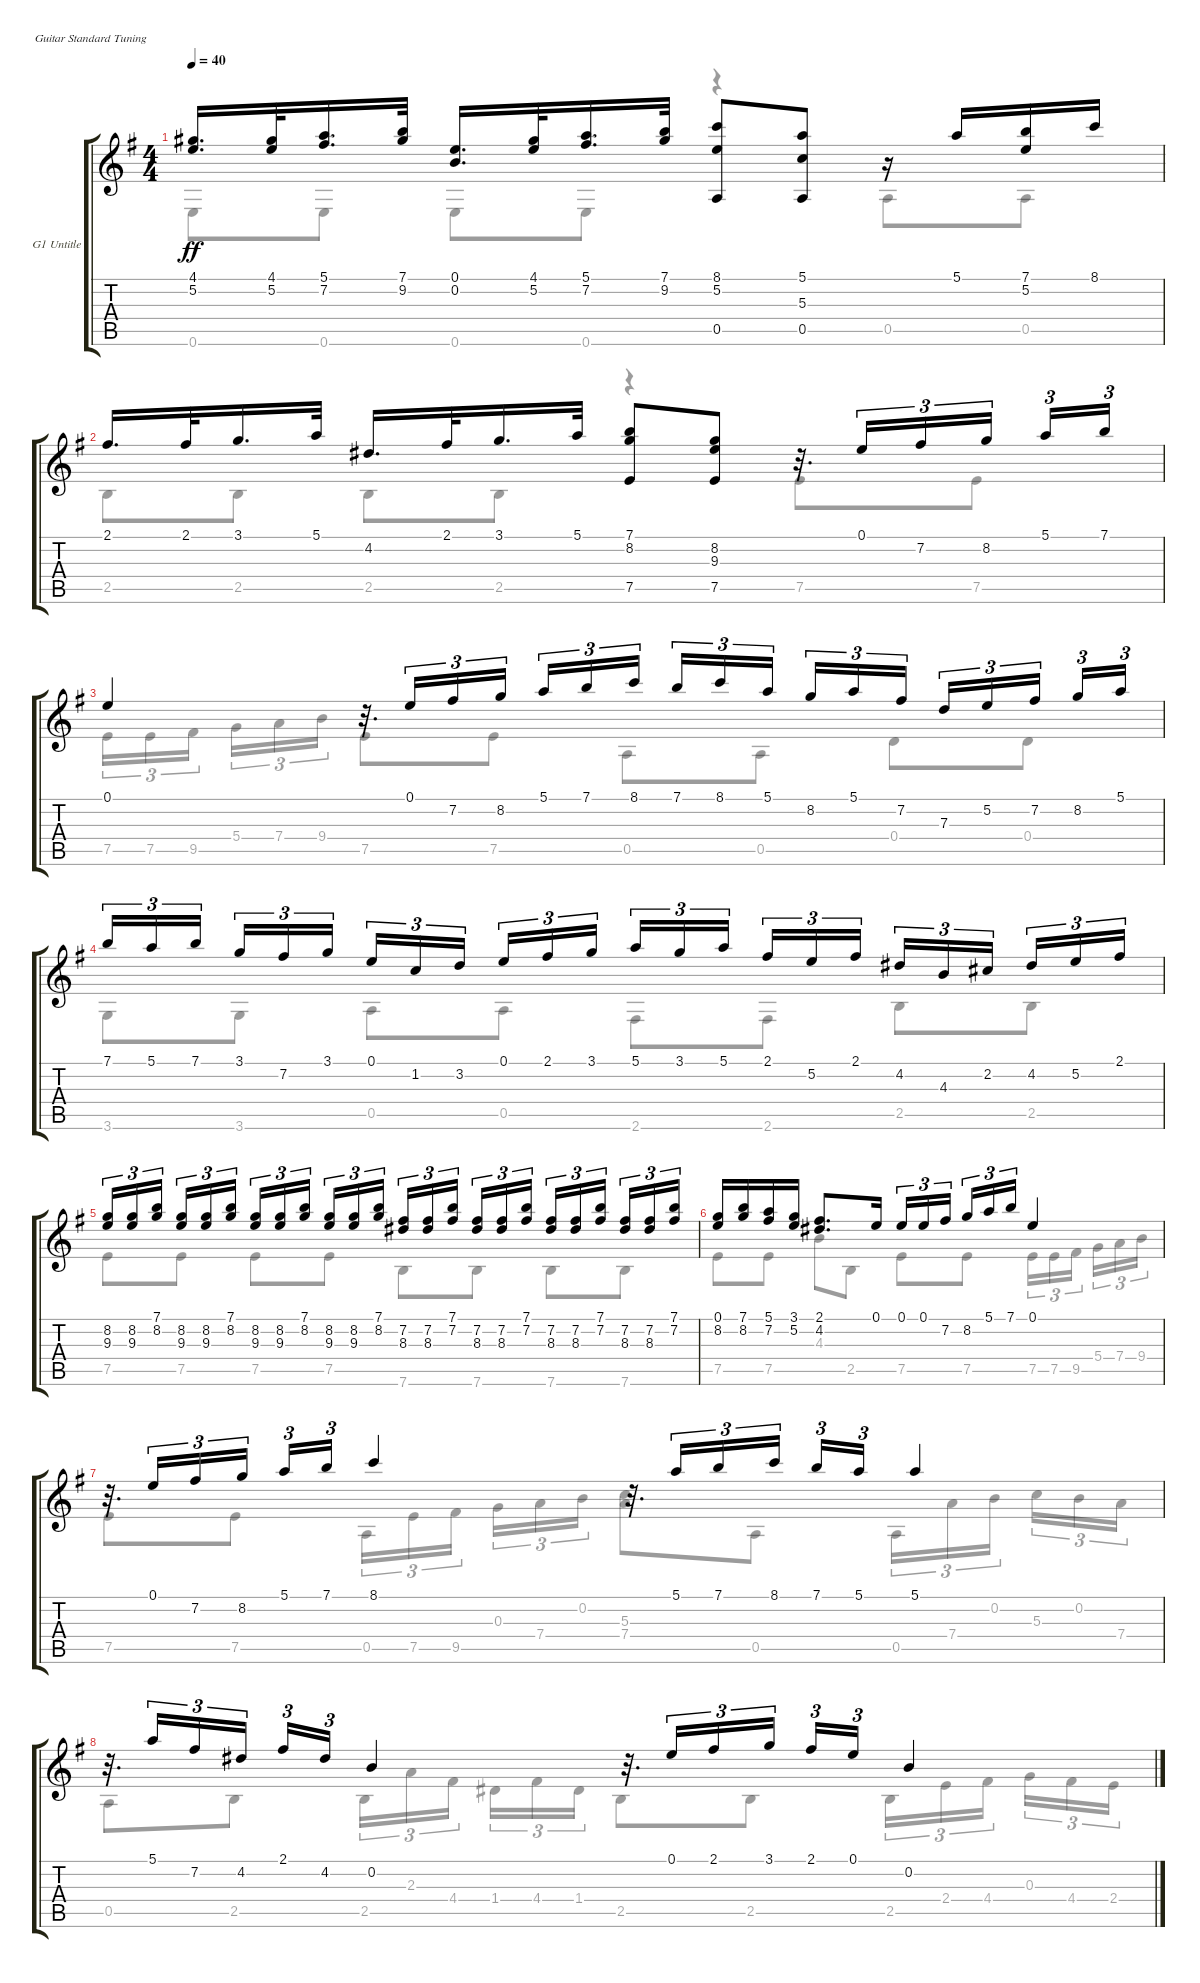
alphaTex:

\bracketExtendMode groupsimilarinstruments
\firstSystemTrackNameOrientation horizontal
\otherSystemsTrackNameOrientation horizontal
\track ("G1 Untitled" "G1 Untitle") {instrument acousticguitarnylon}
\staff {score tabs}
\tuning (E4 B3 G3 D3 A2 E2)
\voice
\ts (4 4)
\tempo 40
\clef g2
\ks g
(4.1 5.2).16{d dy ff} (4.1 5.2).32 (5.1 7.2).16{d} (7.1 9.2).32 (0.1 0.2).16{d} (4.1 5.2).32 (5.1 7.2).16{d} (7.1 9.2).32 (8.1 5.2 0.5).8 (5.1 5.3 0.5).8 r.16 5.1.16 (7.1 5.2).16 8.1.16 |
2.1.16{d} 2.1.32 3.1.16{d} 5.1.32 4.2.16{d} 2.1.32 3.1.16{d} 5.1.32 (7.1 8.2 7.5).8 (8.2 9.3 7.5).8 r.32{d} 0.1.16{tu (3 2)} 7.2.16{tu (3 2)} 8.2.16{tu (3 2)} 5.1.16{tu (3 2)} 7.1.16{tu (3 2)} |
0.1.4 r.32{d} 0.1.16{tu (3 2)} 7.2.16{tu (3 2)} 8.2.16{tu (3 2)} 5.1.16{tu (3 2)} 7.1.16{tu (3 2)} 8.1.16{tu (3 2)} 7.1.16{tu (3 2)} 8.1.16{tu (3 2)} 5.1.16{tu (3 2)} 8.2.16{tu (3 2)} 5.1.16{tu (3 2)} 7.2.16{tu (3 2)} 7.3.16{tu (3 2)} 5.2.16{tu (3 2)} 7.2.16{tu (3 2)} 8.2.16{tu (3 2)} 5.1.16{tu (3 2)} |
7.1.16{tu (3 2)} 5.1.16{tu (3 2)} 7.1.16{tu (3 2)} 3.1.16{tu (3 2)} 7.2.16{tu (3 2)} 3.1.16{tu (3 2)} 0.1.16{tu (3 2)} 1.2.16{tu (3 2)} 3.2.16{tu (3 2)} 0.1.16{tu (3 2)} 2.1.16{tu (3 2)} 3.1.16{tu (3 2)} 5.1.16{tu (3 2)} 3.1.16{tu (3 2)} 5.1.16{tu (3 2)} 2.1.16{tu (3 2)} 5.2.16{tu (3 2)} 2.1.16{tu (3 2)} 4.2.16{tu (3 2)} 4.3.16{tu (3 2)} 2.2.16{tu (3 2)} 4.2.16{tu (3 2)} 5.2.16{tu (3 2)} 2.1.16{tu (3 2)} |
(8.2 9.3).16{tu (3 2)} (8.2 9.3).16{tu (3 2)} (7.1 8.2).16{tu (3 2)} (8.2 9.3).16{tu (3 2)} (8.2 9.3).16{tu (3 2)} (7.1 8.2).16{tu (3 2)} (8.2 9.3).16{tu (3 2)} (8.2 9.3).16{tu (3 2)} (7.1 8.2).16{tu (3 2)} (8.2 9.3).16{tu (3 2)} (9.3 8.2).16{tu (3 2)} (7.1 8.2).16{tu (3 2)} (8.3 7.2).16{tu (3 2)} (8.3 7.2).16{tu (3 2)} (7.2 7.1).16{tu (3 2)} (7.2 8.3).16{tu (3 2)} (7.2 8.3).16{tu (3 2)} (7.2 7.1).16{tu (3 2)} (7.2 8.3).16{tu (3 2)} (8.3 7.2).16{tu (3 2)} (7.2 7.1).16{tu (3 2)} (8.3 7.2).16{tu (3 2)} (8.3 7.2).16{tu (3 2)} (7.1 7.2).16{tu (3 2)} |
(0.1 8.2).16 (7.1 8.2).16 (5.1 7.2).16 (3.1 5.2).16 (2.1 4.2).8{d} 0.1.16 0.1.16{tu (3 2)} 0.1.16{tu (3 2)} 7.2.16{tu (3 2)} 8.2.16{tu (3 2)} 5.1.16{tu (3 2)} 7.1.16{tu (3 2)} 0.1.4 |
r.32{d} 0.1.16{tu (3 2)} 7.2.16{tu (3 2)} 8.2.16{tu (3 2)} 5.1.16{tu (3 2)} 7.1.16{tu (3 2)} 8.1.4 r.32{d} 5.1.16{tu (3 2)} 7.1.16{tu (3 2)} 8.1.16{tu (3 2)} 7.1.16{tu (3 2)} 5.1.16{tu (3 2)} 5.1.4 |
r.32{d} 5.1.16{tu (3 2)} 7.2.16{tu (3 2)} 4.2.16{tu (3 2)} 2.1.16{tu (3 2)} 4.2.16{tu (3 2)} 0.2.4 r.32{d} 0.1.16{tu (3 2)} 2.1.16{tu (3 2)} 3.1.16{tu (3 2)} 2.1.16{tu (3 2)} 0.1.16{tu (3 2)} 0.2.4
\voice
\clef g2
\ottava regular
\simile none
\ks g
0.6.8{dy ff} 0.6.8 0.6.8 0.6.8 r.4 0.5.8 0.5.8 |
2.5.8 2.5.8 2.5.8 2.5.8 r.4 7.5.8 7.5.8 |
7.5.16{tu (3 2)} 7.5.16{tu (3 2)} 9.5.16{tu (3 2)} 5.4.16{tu (3 2)} 7.4.16{tu (3 2)} 9.4.16{tu (3 2)} 7.5.8 7.5.8 0.5.8 0.5.8 0.4.8 0.4.8 |
3.6.8 3.6.8 0.5.8 0.5.8 2.6.8 2.6.8 2.5.8 2.5.8 |
7.5.8 7.5.8 7.5.8 7.5.8 7.6.8 7.6.8 7.6.8 7.6.8 |
7.5.8 7.5.8 4.3.8 2.5.8 7.5.8 7.5.8 7.5.16{tu (3 2)} 7.5.16{tu (3 2)} 9.5.16{tu (3 2)} 5.4.16{tu (3 2)} 7.4.16{tu (3 2)} 9.4.16{tu (3 2)} |
7.5.8 7.5.8 0.5.16{tu (3 2)} 7.5.16{tu (3 2)} 9.5.16{tu (3 2)} 0.3.16{tu (3 2)} 7.4.16{tu (3 2)} 0.2.16{tu (3 2)} (5.3 7.4).8 0.5.8 0.5.16{tu (3 2)} 7.4.16{tu (3 2)} 0.2.16{tu (3 2)} 5.3.16{tu (3 2)} 0.2.16{tu (3 2)} 7.4.16{tu (3 2)} |
0.5.8 2.5.8 2.5.16{tu (3 2)} 2.3.16{tu (3 2)} 4.4.16{tu (3 2)} 1.4.16{tu (3 2)} 4.4.16{tu (3 2)} 1.4.16{tu (3 2)} 2.5.8 2.5.8 2.5.16{tu (3 2)} 2.4.16{tu (3 2)} 4.4.16{tu (3 2)} 0.3.16{tu (3 2)} 4.4.16{tu (3 2)} 2.4.16{tu (3 2)}
